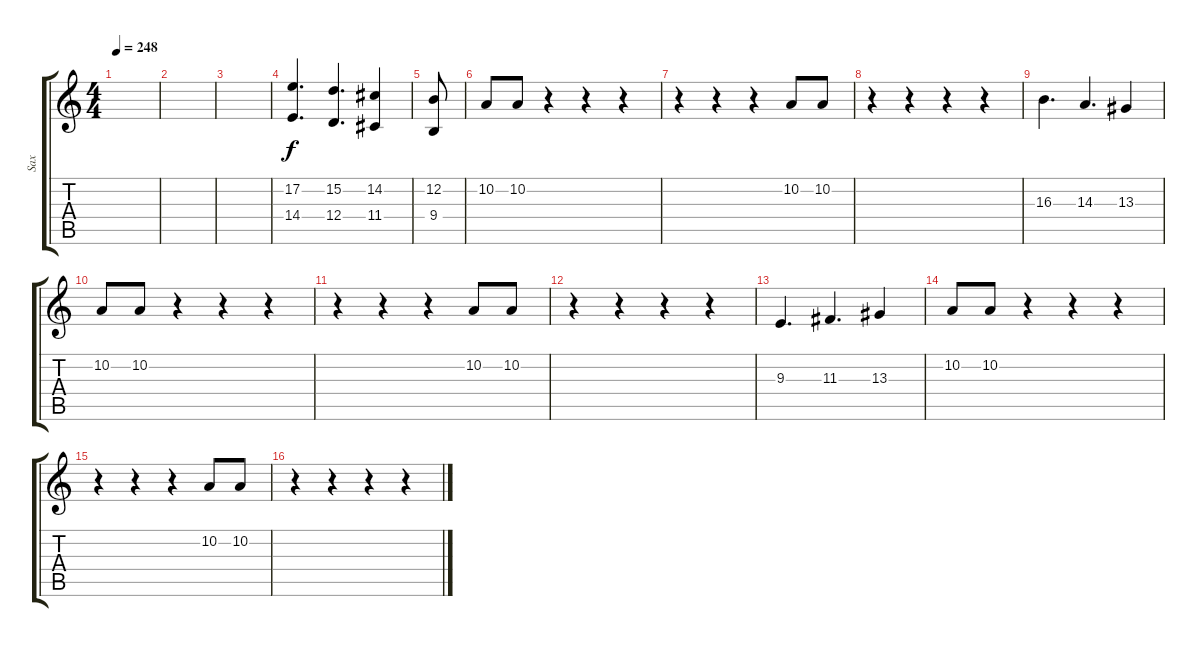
\track ("Sax" "Sax") {instrument altosax}
\staff {score tabs}
\tuning (E4 B3 G3 D3 A2 E2) {hide}
\ts (4 4)
\tempo 248
\clef g2
\ks c
|
|
|
(17.2 14.4).4{d} (15.2 12.4).4{d} (14.2 11.4).4 |
(12.2 9.4).8 |
10.2.8 10.2.8 r.4 r.4 r.4 |
r.4 r.4 r.4 10.2.8 10.2.8 |
r.4 r.4 r.4 r.4 |
16.3.4{d} 14.3.4{d} 13.3.4 |
10.2.8 10.2.8 r.4 r.4 r.4 |
r.4 r.4 r.4 10.2.8 10.2.8 |
r.4 r.4 r.4 r.4 |
9.3.4{d} 11.3.4{d} 13.3.4 |
10.2.8 10.2.8 r.4 r.4 r.4 |
r.4 r.4 r.4 10.2.8 10.2.8 |
r.4 r.4 r.4 r.4
